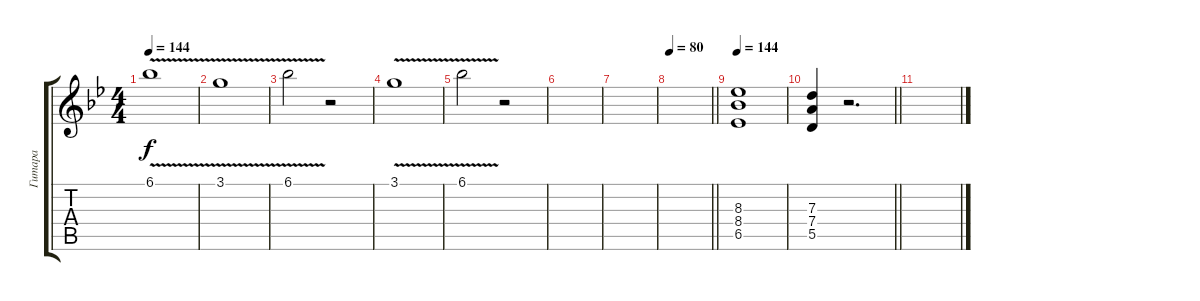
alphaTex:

\track ("Гитара" "Гитара") {instrument distortionguitar}
\staff {score tabs}
\tuning (E4 B3 G3 D3 A2 E2) {hide}
\ts (4 4)
\tempo 144
\clef g2
\ks gminor
6.1{v}.1{dy f} |
3.1{v}.1 |
6.1{v}.2 r.2 |
3.1{v}.1 |
6.1{v}.2 r.2 |
|
|
\tempo 80
\barLineRight lightlight
|
\section ("" "")
\tempo 144
(8.3 8.4 6.5).1 |
\barLineRight lightlight
(7.3 7.4 5.5).4 r.2{d} |
\section ("" "")
